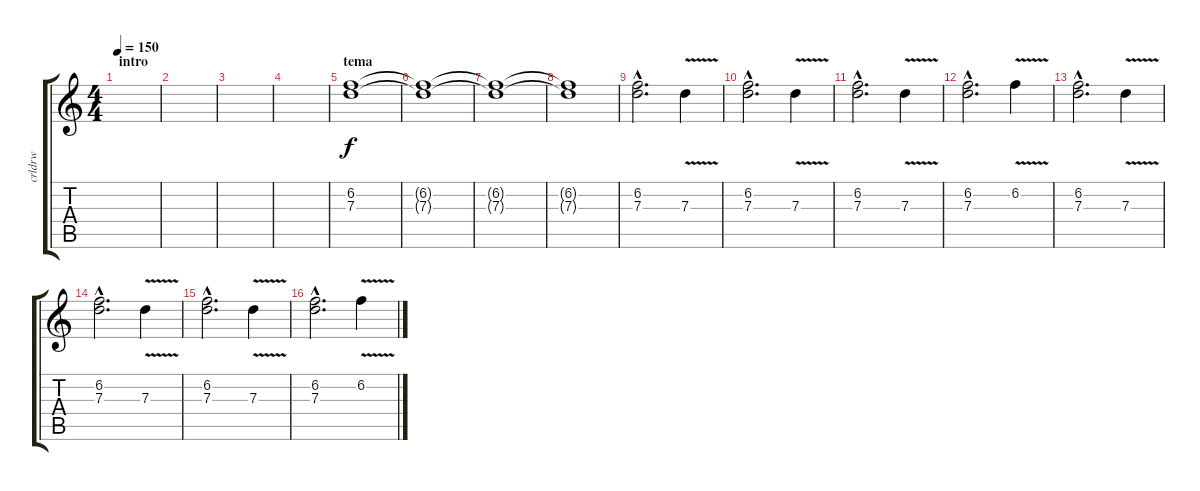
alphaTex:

\track ("crldrw" "crldrw") {instrument distortionguitar}
\staff {score tabs}
\tuning (E4 B3 G3 D3 A2 E2) {hide}
\ts (4 4)
\section ("" "intro")
\tempo 150
\clef g2
\ks c
|
|
|
|
\section ("" "tema")
(6.2 7.3).1 |
(6.2{t} 7.3{t}).1 |
(6.2{t} 7.3{t}).1 |
(6.2{t} 7.3{t}).1 |
(6.2{hac} 7.3{hac}).2{d} 7.3{v}.4 |
(6.2{hac} 7.3{hac}).2{d} 7.3{v}.4 |
(6.2{hac} 7.3{hac}).2{d} 7.3{v}.4 |
(6.2{hac} 7.3{hac}).2{d} 6.2{v}.4 |
(6.2{hac} 7.3{hac}).2{d} 7.3{v}.4 |
(6.2{hac} 7.3{hac}).2{d} 7.3{v}.4 |
(6.2{hac} 7.3{hac}).2{d} 7.3{v}.4 |
(6.2{hac} 7.3{hac}).2{d} 6.2{v}.4
